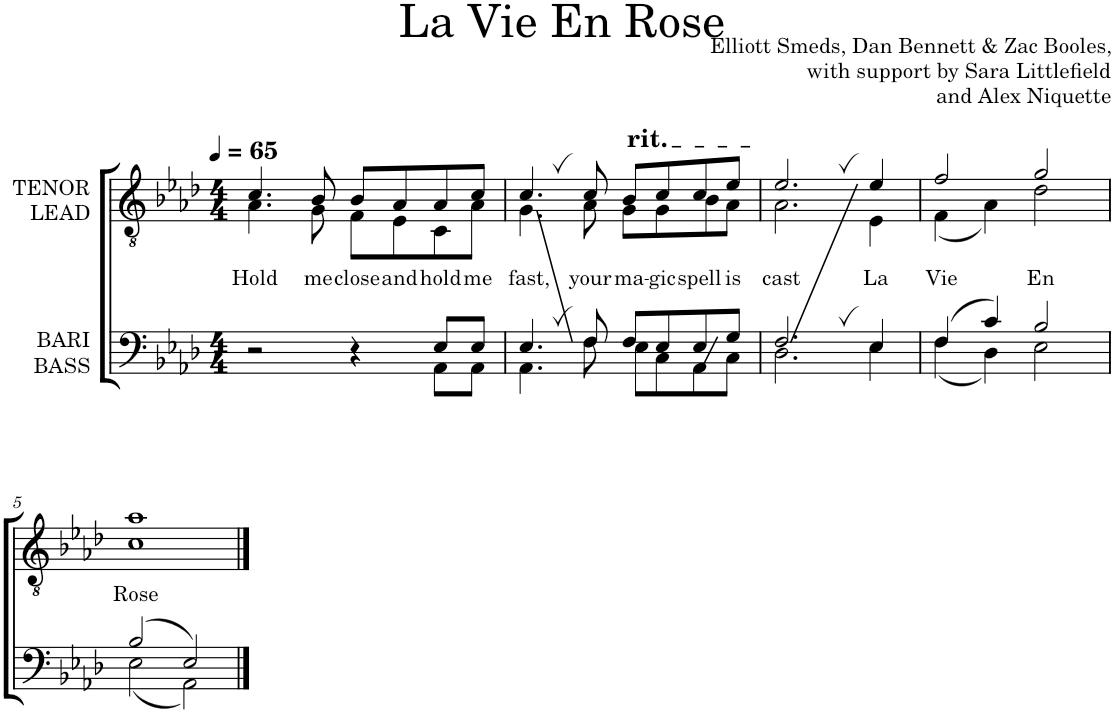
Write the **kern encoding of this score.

**kern	**kern	**text
*part2	*part1	*part1
*staff2	*staff1	*staff1
*I"BARI BASS	*I"TENOR LEAD	*
*clefF4	*clefGv2	*
*k[b-e-a-d-]	*k[b-e-a-d-]	*
*M4/4	*M4/4	*
*MM65	*MM65	*
=1	=1	=1
*^	*^	*
!	!	!	!	!LO:LY:b
2r	2r	4.c/	4.A-\	Hold
!	!	!	!	!LO:LY:b
.	.	8B-/	8G\	me
!	!	!	!	!LO:LY:b
4r	4r	8B-/L	8F\L	close
!	!	!	!	!LO:LY:b
.	.	8A-/	8E-\	and
!	!	!	!	!LO:LY:b
8E-/L	8AA-\L	8A-/	8C\	hold
!	!	!	!	!LO:LY:b
8E-/J	8AA-\J	8c/J	8A-\J	me
=2	=2	=2	=2	=2
!	!	!	!	!LO:LY:b
4.E-,/	4.AA-\	4.c,/	4.G\	fast,
!	!	!	!	!LO:LY:b
8F/	8F\	8c/	8A-\	your
!	!	!LO:TX:a:t=rit.	!	!
!	!	!	!	!LO:LY:b
8F/L	8E-\L	8B-/L	8G\L	ma-
!	!	!	!	!LO:LY:b
8E-/	8C\	8c/	8G\	-gic
!	!	!	!	!LO:LY:b
8E-/	8AA-\	8c/	8B-\	spell
!	!	!	!	!LO:LY:b
8G/J	8C\J	8e-/J	8A-\J	is
=3	=3	=3	=3	=3
!	!	!	!	!LO:LY:b
2.F,/	2.D-\	2.e-,/	2.A-\	cast
!	!	!	!	!LO:LY:b
4E-/	4E-\	4e-/	4E-\	La
=4	=4	=4	=4	=4
!	!	!	!	!LO:LY:b
(>4F/	(<4F\	2f/	(<4F\	Vie
4c/)	4D-\)	.	4A-\)	.
!	!	!	!	!LO:LY:b
2B-/	2E-\	2g/	2d-\	En
!!LO:LB:g=z	!!
=5	=5	=5	=5	=5
!	!	!	!	!LO:LY:b
(>2B-/	(<2E-\	1a-	1c	Rose
2E-/)	2AA-\)	.	.	.
*v	*v	*	*	*
*	*v	*v	*
==	==	==
*-	*-	*-
